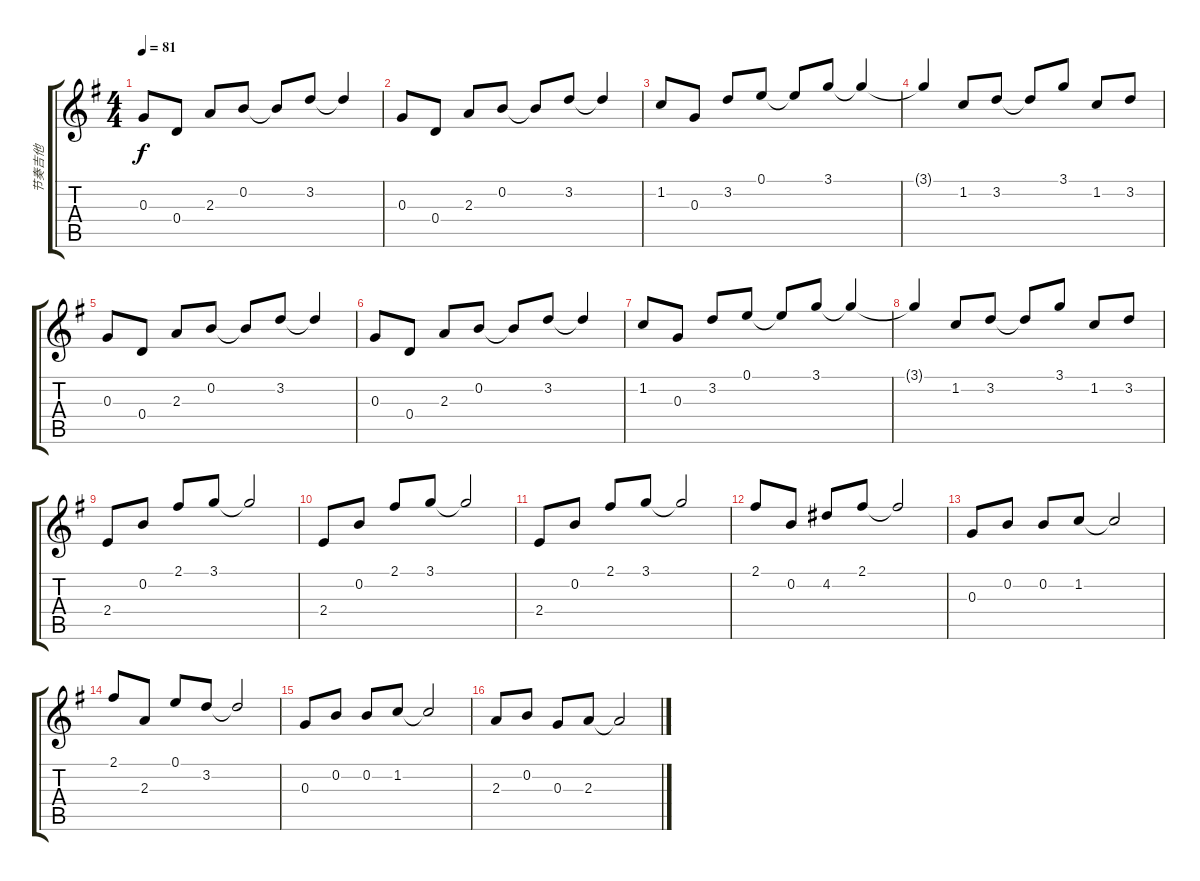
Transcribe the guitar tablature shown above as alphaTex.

\track ("节奏吉他" "节奏吉他") {instrument electricguitarmuted}
\staff {score tabs}
\tuning (E4 B3 G3 D3 A2 E2) {hide}
\ts (4 4)
\tempo 81
\clef g2
\ks g
0.3.8{dy f} 0.4.8 2.3.8 0.2.8 0.2{t}.8{beam Up} 3.2.8{beam Up} 3.2{t}.4{beam Up} |
0.3.8 0.4.8 2.3.8 0.2.8 0.2{t}.8{beam Up} 3.2.8{beam Up} 3.2{t}.4{beam Up} |
1.2.8 0.3.8 3.2.8{beam Up} 0.1.8{beam Up} 0.1{t}.8{beam Up} 3.1.8{beam Up} 3.1{t}.4{beam Up} |
3.1{t}.4{beam Up} 1.2.8{beam Up} 3.2.8{beam Up} 3.2{t}.8{beam Up} 3.1.8{beam Up} 1.2.8{beam Up} 3.2.8{beam Up} |
0.3.8 0.4.8 2.3.8 0.2.8 0.2{t}.8{beam Up} 3.2.8{beam Up} 3.2{t}.4{beam Up} |
0.3.8 0.4.8 2.3.8 0.2.8 0.2{t}.8{beam Up} 3.2.8{beam Up} 3.2{t}.4{beam Up} |
1.2.8 0.3.8 3.2.8{beam Up} 0.1.8{beam Up} 0.1{t}.8{beam Up} 3.1.8{beam Up} 3.1{t}.4{beam Up} |
3.1{t}.4{beam Up} 1.2.8{beam Up} 3.2.8{beam Up} 3.2{t}.8{beam Up} 3.1.8{beam Up} 1.2.8{beam Up} 3.2.8{beam Up} |
2.4.8 0.2.8 2.1.8{beam Up} 3.1.8{beam Up} 3.1{t}.2{beam Up} |
2.4.8 0.2.8 2.1.8{beam Up} 3.1.8{beam Up} 3.1{t}.2{beam Up} |
2.4.8 0.2.8 2.1.8{beam Up} 3.1.8{beam Up} 3.1{t}.2{beam Up} |
2.1.8{beam Up} 0.2.8{beam Up} 4.2.8{beam Up} 2.1.8{beam Up} 2.1{t}.2{beam Up} |
0.3.8 0.2.8 0.2.8{beam Up} 1.2.8{beam Up} 1.2{t}.2{beam Up} |
2.1.8{beam Up} 2.3.8{beam Up} 0.1.8{beam Up} 3.2.8{beam Up} 3.2{t}.2{beam Up} |
0.3.8 0.2.8 0.2.8{beam Up} 1.2.8{beam Up} 1.2{t}.2{beam Up} |
2.3.8 0.2.8 0.3.8 2.3.8 2.3{t}.2
